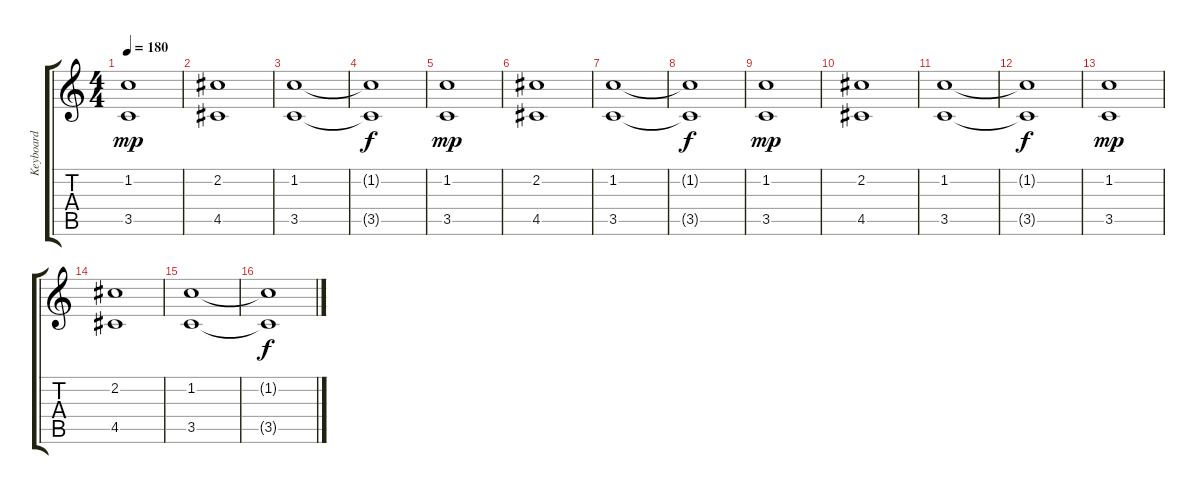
\track ("Keyboard" "Keyboard") {instrument stringensemble1}
\staff {score tabs}
\tuning (E5 B4 G4 D4 A3 D3) {hide}
\ts (4 4)
\tempo 180
\clef g2
\ks c
(1.2 3.5).1{dy mp} |
(2.2 4.5).1 |
(1.2 3.5).1 |
(1.2{t} 3.5{t}).1{dy f} |
(1.2 3.5).1{dy mp} |
(2.2 4.5).1 |
(1.2 3.5).1 |
(1.2{t} 3.5{t}).1{dy f} |
(1.2 3.5).1{dy mp} |
(2.2 4.5).1 |
(1.2 3.5).1 |
(1.2{t} 3.5{t}).1{dy f} |
(1.2 3.5).1{dy mp} |
(2.2 4.5).1 |
(1.2 3.5).1 |
(1.2{t} 3.5{t}).1{dy f}
